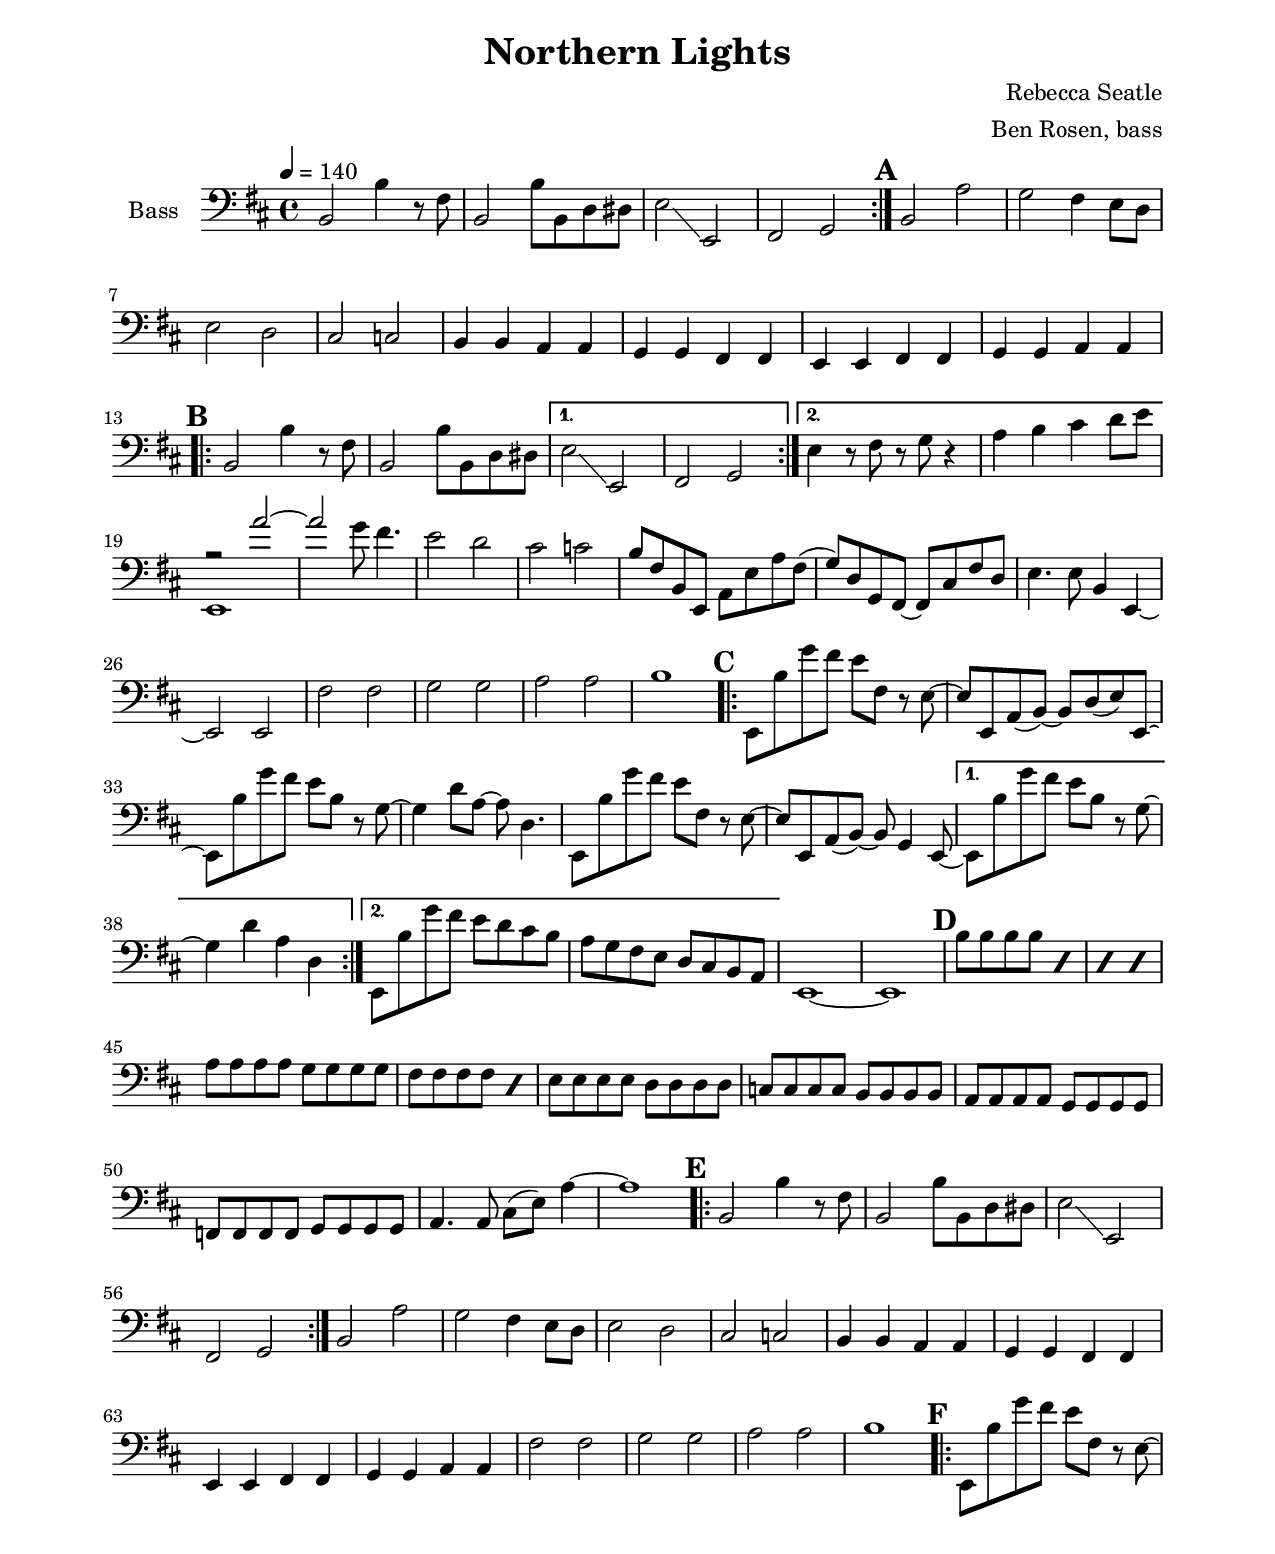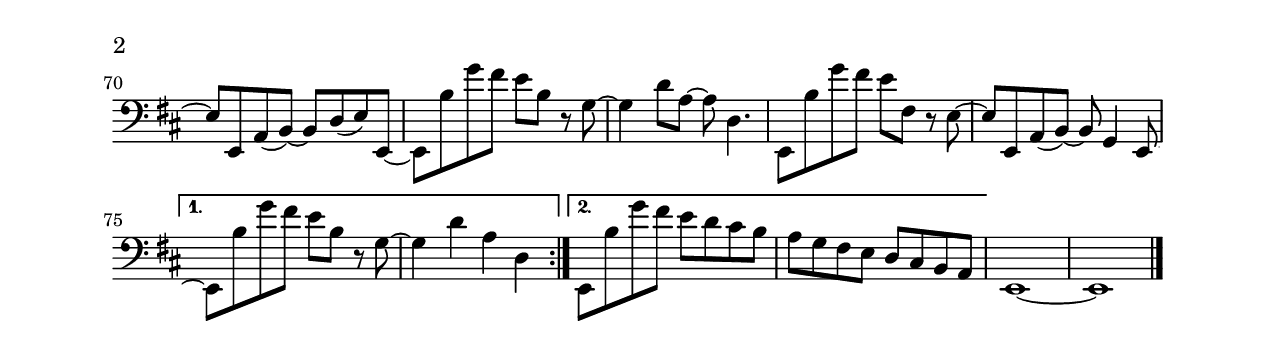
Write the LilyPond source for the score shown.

\version "2.24.0"

\include "settings.ily"

\header {
  title = "Northern Lights"
  composer = "Rebecca Seatle"
  arranger = "Ben Rosen, bass"
}

verse = \relative b, {
  b2 b'4 r8 fs |
  b,2 b'8 b, d ds |
  e2 \glissando e, |
  fs2 g |
}

chorus = \relative e, {
  \repeat volta 2 {
    e8 b'' g' fs e fs, r e ~ |
    e8 e, a ( b ) ~ b d ( e ) e, ~ |
    e8 b'' g' fs e b r g ~ |
    g4 d'8 a ~ a d,4. |

    e,8 b'' g' fs e fs, r e ~ |
    e8 e, a ( b ) ~ b g4 e8 ~

    \alternative {
      \volta 1 {
        e8 b'' g' fs e b r g ~ |
        g4 d' a d,
      }

      \volta 2 {
        e,8 b'' g' fs e d cs b |
        a8 g fs e d cs b a
      }
    }
  }

  e1 ~ |
  e1 |
}

music = \relative b, {
  \tempo 4 = 140
  \key b \minor
  \time 4/4
  \clef "bass"

  \repeat volta 2 {
    \verse
  }

  \mark \default

  b2 a' |
  g2 fs4 e8 d |
  e2 d |
  cs2 c |

  b4 b a a |
  g4 g fs fs |
  e4 e fs fs |
  g4 g a a |

  \mark \default

  \repeat volta 2 {
    b2 b'4 r8 fs |
    b,2 b'8 b, d ds |

    \alternative {
      \volta 1 {
        e2 \glissando e, |
        fs2 g |
      }

      \volta 2 {
        e'4 r8 fs r g r4 |
        a4 b cs d8 e |
      }
    }
  }

  << {

    r2 a ~ |
    a2

  } \\ {

    e,,1 |
    s2

  } >>

  g''8 fs4. |
  e2 d |
  cs2 c |
  b8 fs b, e, a e' a fs ( |

  g8 ) d g, fs ~ fs cs' fs d8 |
  e4. e8 b4 e, ~ |
  e2 e |
  fs'2 fs |

  g2 g |
  a2 a |
  b1 |

  \mark \default

  \chorus

  \mark \default

  \repeat percent 4 {
    \repeat unfold 4 { b8 }
  } |

  \repeat unfold 4 { a8 } \repeat unfold 4 { g } |

  \repeat percent 2 {
    \repeat unfold 4 { fs8 }
  } |

  \repeat unfold 4 { e8 } \repeat unfold 4 { d } |
  \repeat unfold 4 { c8 } \repeat unfold 4 { b } |
  \repeat unfold 4 { a8 } \repeat unfold 4 { g } |
  \repeat unfold 4 { f8 } \repeat unfold 4 { g } |

  a4. a8 cs ( e ) a4 ~ |
  a1 |

  \mark \default

  \repeat volta 2 {
    \verse
  }

  b,2 a' |
  g2 fs4 e8 d |
  e2 d |
  cs2 c |

  b4 b a a |
  g4 g fs fs |
  e4 e fs fs |
  g4 g a a |

  fs'2 fs |
  g2 g |
  a2 a |
  b1 |

  \mark \default

  \chorus

  \bar "|."
}

\score {
  \new Staff \with {
    instrumentName = "Bass"
  } {
    \music
  }
}
